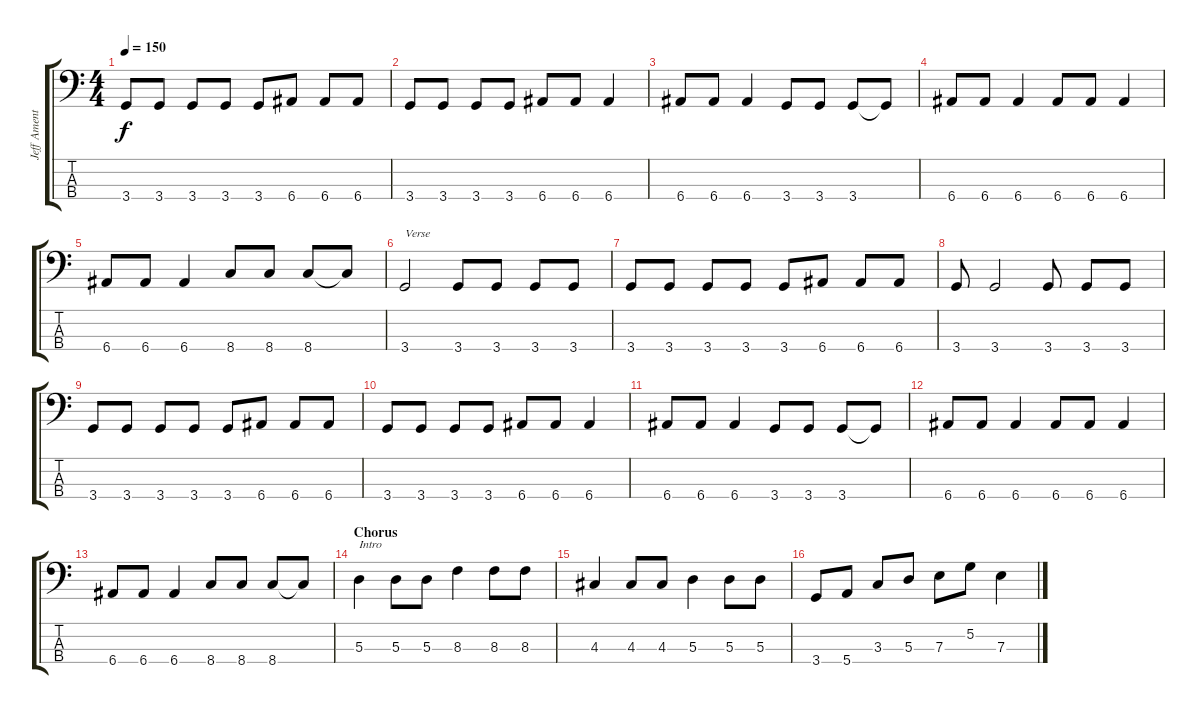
\track ("Jeff Ament" "Jeff Ament") {instrument electricbassfinger}
\staff {score tabs}
\tuning (G2 D2 A1 E1) {hide}
\ts (4 4)
\tempo 150
\clef f4
\ks c
3.4.8{dy f} 3.4.8 3.4.8 3.4.8 3.4.8 6.4.8 6.4.8 6.4.8 |
3.4.8 3.4.8 3.4.8 3.4.8 6.4.8 6.4.8 6.4.4 |
6.4.8 6.4.8 6.4.4 3.4.8 3.4.8 3.4.8 3.4{t}.8 |
6.4.8 6.4.8 6.4.4 6.4.8 6.4.8 6.4.4 |
6.4.8 6.4.8 6.4.4 8.4.8 8.4.8 8.4.8 8.4{t}.8 |
3.4.2{txt "Verse "} 3.4.8 3.4.8 3.4.8 3.4.8 |
3.4.8 3.4.8 3.4.8 3.4.8 3.4.8 6.4.8 6.4.8 6.4.8 |
3.4.8 3.4.2 3.4.8 3.4.8 3.4.8 |
3.4.8 3.4.8 3.4.8 3.4.8 3.4.8 6.4.8 6.4.8 6.4.8 |
3.4.8 3.4.8 3.4.8 3.4.8 6.4.8 6.4.8 6.4.4 |
6.4.8 6.4.8 6.4.4 3.4.8 3.4.8 3.4.8 3.4{t}.8 |
6.4.8 6.4.8 6.4.4 6.4.8 6.4.8 6.4.4 |
6.4.8 6.4.8 6.4.4 8.4.8 8.4.8 8.4.8 8.4{t}.8 |
\section ("" "Chorus")
5.3.4{txt "Intro"} 5.3.8 5.3.8 8.3.4 8.3.8 8.3.8 |
4.3.4 4.3.8 4.3.8 5.3.4 5.3.8 5.3.8 |
3.4.8 5.4.8 3.3.8 5.3.8 7.3.8 5.2.8 7.3.4
